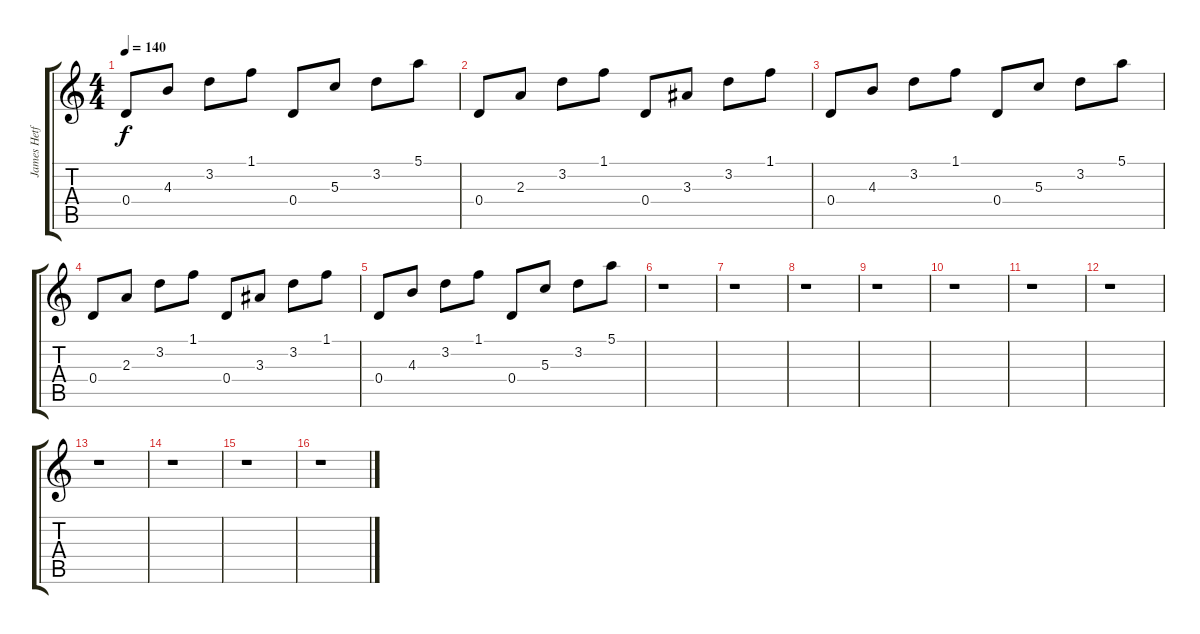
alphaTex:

\track ("James Hetfield  (Melody Dist)" "James Hetf") {instrument distortionguitar}
\staff {score tabs}
\tuning (E4 B3 G3 D3 A2 E2) {hide}
\ts (4 4)
\tempo 140
\clef g2
\ks c
0.4.8{dy f} 4.3.8 3.2.8 1.1.8 0.4.8 5.3.8 3.2.8 5.1.8 |
0.4.8 2.3.8 3.2.8 1.1.8 0.4.8 3.3.8 3.2.8 1.1.8 |
0.4.8 4.3.8 3.2.8 1.1.8 0.4.8 5.3.8 3.2.8 5.1.8 |
0.4.8 2.3.8 3.2.8 1.1.8 0.4.8 3.3.8 3.2.8 1.1.8 |
0.4.8 4.3.8 3.2.8 1.1.8 0.4.8 5.3.8 3.2.8 5.1.8 |
r.1 |
r.1 |
r.1 |
r.1 |
r.1 |
r.1 |
r.1 |
r.1 |
r.1 |
r.1 |
r.1
